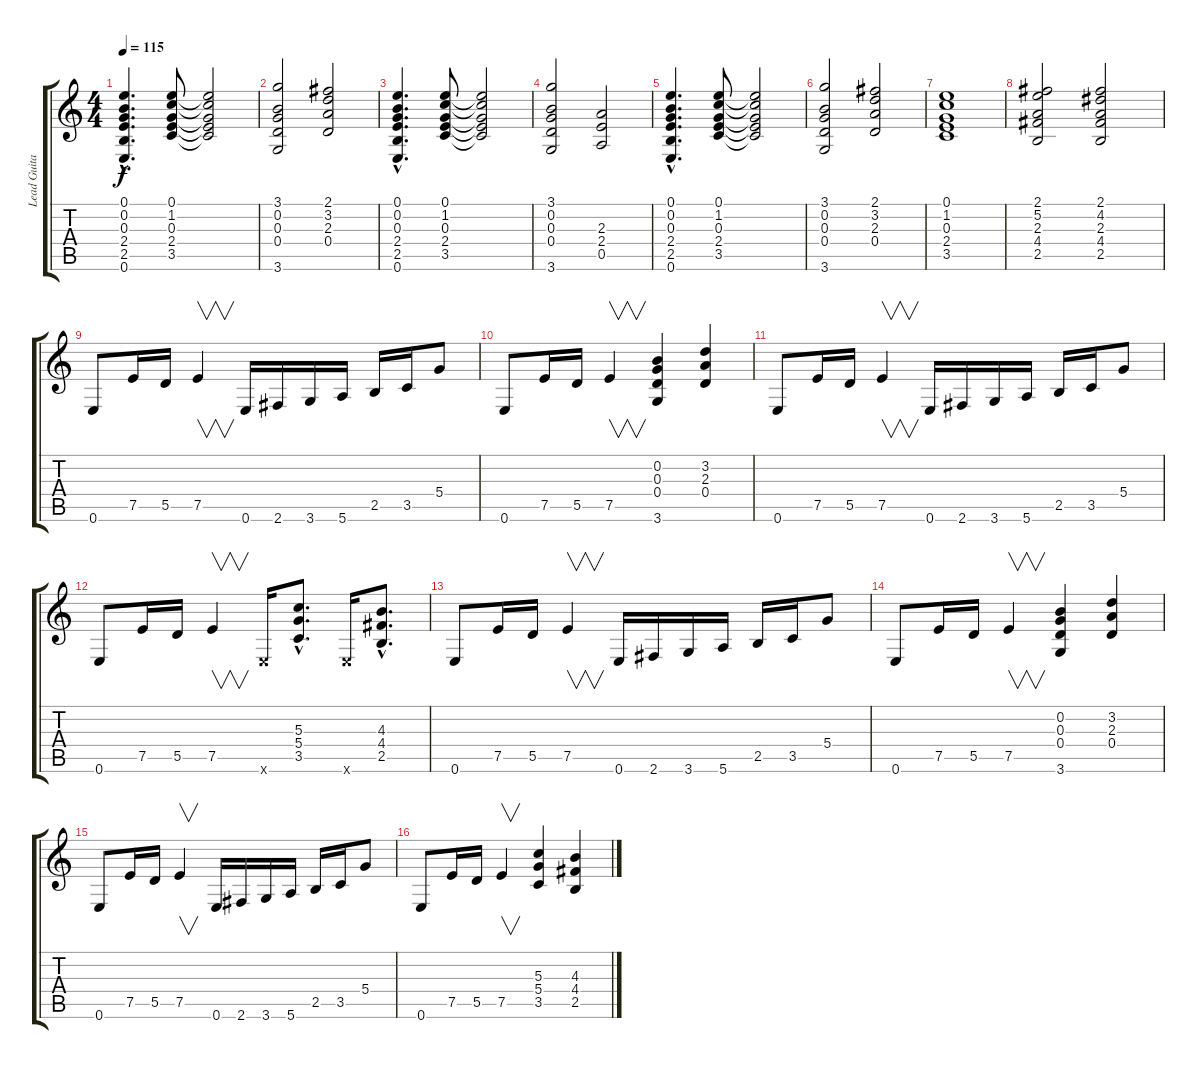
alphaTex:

\track ("Lead Guitar" "Lead Guita") {instrument distortionguitar}
\staff {score tabs}
\tuning (E4 B3 G3 D3 A2 E2) {hide}
\ts (4 4)
\tempo 115
\clef g2
\ks c
(0.1{hac} 0.2{hac} 0.3{hac} 2.4{hac} 2.5{hac} 0.6{hac}).4{d dy f} (0.1 1.2 0.3 2.4 3.5).8 (0.1{t} 1.2{t} 0.3{t} 2.4{t} 3.5{t}).2 |
(3.1 0.2 0.3 0.4 3.6).2 (2.1 3.2 2.3 0.4).2 |
(0.1{hac} 0.2{hac} 0.3{hac} 2.4{hac} 2.5{hac} 0.6{hac}).4{d} (0.1 1.2 0.3 2.4 3.5).8 (0.1{t} 1.2{t} 0.3{t} 2.4{t} 3.5{t}).2 |
(3.1 0.2 0.3 0.4 3.6).2 (2.3 2.4 0.5).2 |
(0.1{hac} 0.2{hac} 0.3{hac} 2.4{hac} 2.5{hac} 0.6{hac}).4{d} (0.1 1.2 0.3 2.4 3.5).8 (0.1{t} 1.2{t} 0.3{t} 2.4{t} 3.5{t}).2 |
(3.1 0.2 0.3 0.4 3.6).2 (2.1 3.2 2.3 0.4).2 |
(0.1 1.2 0.3 2.4 3.5).1 |
(2.1 5.2 2.3 4.4 2.5).2 (2.1 4.2 2.3 4.4 2.5).2 |
0.6.8 7.5.16 5.5.16 7.5.4{v} 0.6.16 2.6.16 3.6.16 5.6.16 2.5.16 3.5.16 5.4.8 |
0.6.8 7.5.16 5.5.16 7.5.4{v} (0.2 0.3 0.4 3.6).4 (3.2 2.3 0.4).4 |
0.6.8 7.5.16 5.5.16 7.5.4{v} 0.6.16 2.6.16 3.6.16 5.6.16 2.5.16 3.5.16 5.4.8 |
0.6.8 7.5.16 5.5.16 7.5.4{v} 0.6{x}.16 (5.3{hac} 5.4{hac} 3.5{hac}).8{d} 0.6{x}.16 (4.3{hac} 4.4{hac} 2.5{hac}).8{d} |
0.6.8 7.5.16 5.5.16 7.5.4{v} 0.6.16 2.6.16 3.6.16 5.6.16 2.5.16 3.5.16 5.4.8 |
0.6.8 7.5.16 5.5.16 7.5.4{v} (0.2 0.3 0.4 3.6).4 (3.2 2.3 0.4).4 |
0.6.8 7.5.16 5.5.16 7.5.4{v} 0.6.16 2.6.16 3.6.16 5.6.16 2.5.16 3.5.16 5.4.8 |
0.6.8 7.5.16 5.5.16 7.5.4{v} (5.3 5.4 3.5).4 (4.3 4.4 2.5).4
